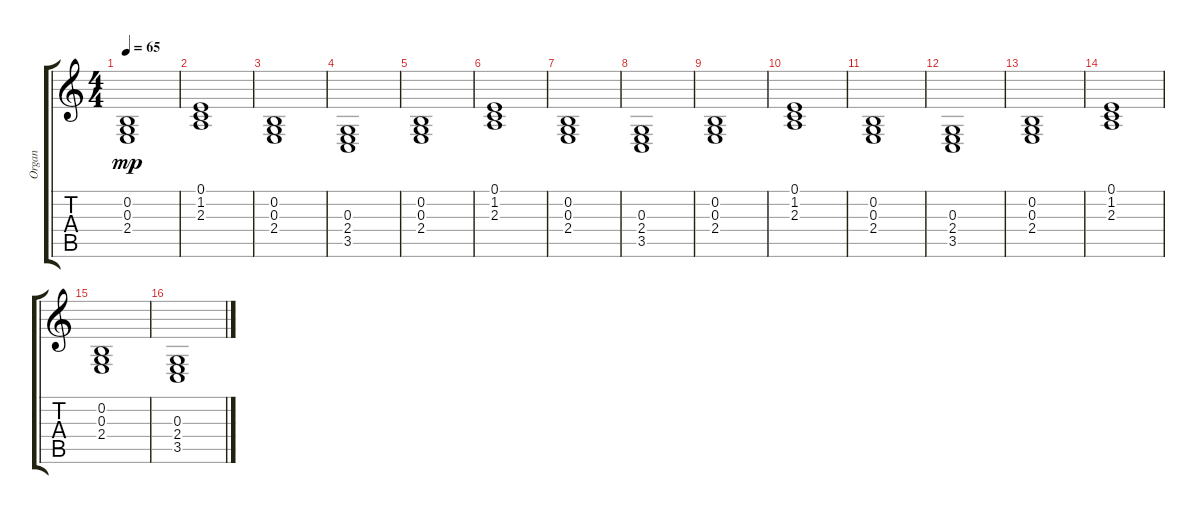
\track ("Organ" "Organ") {instrument drawbarorgan}
\staff {score tabs}
\tuning (E4 B3 G3 D3 A2 E2) {hide}
\ts (4 4)
\tempo 65
\clef g2
\ks c
(0.2 0.3 2.4).1{dy mp} |
(0.1 1.2 2.3).1 |
(0.2 0.3 2.4).1 |
(0.3 2.4 3.5).1 |
(0.2 0.3 2.4).1 |
(0.1 1.2 2.3).1 |
(0.2 0.3 2.4).1 |
(0.3 2.4 3.5).1 |
(0.2 0.3 2.4).1 |
(0.1 1.2 2.3).1 |
(0.2 0.3 2.4).1 |
(0.3 2.4 3.5).1 |
(0.2 0.3 2.4).1 |
(0.1 1.2 2.3).1 |
(0.2 0.3 2.4).1 |
(0.3 2.4 3.5).1
